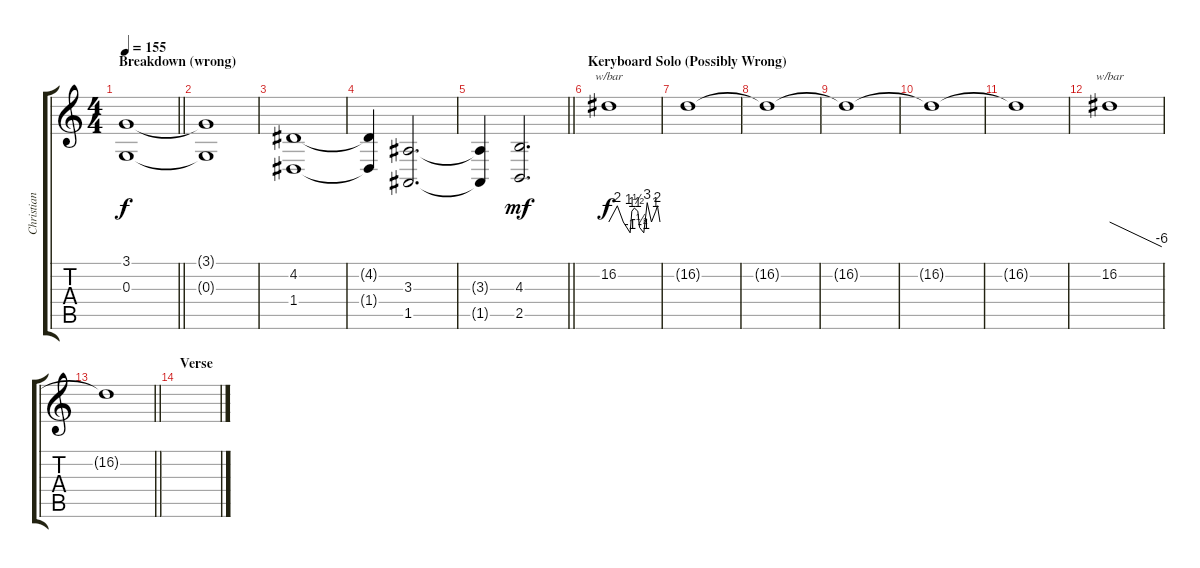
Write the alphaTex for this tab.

\track ("Christian \"Flake\" Lorenz" "Christian ") {instrument choiraahs}
\staff {score tabs}
\tuning (E4 B3 G3 D3 A2 D2) {hide}
\ts (4 4)
\section ("" "Breakdown (wrong)")
\tempo 155
\clef g2
\barLineRight lightlight
\ks c
(3.1 0.3).1{dy f} |
(3.1{t} 0.3{t}).1 |
(4.2 1.4).1 |
(4.2{t} 1.4{t}).4 (3.3 1.5).2{d} |
\barLineRight lightlight
(3.3{t} 1.5{t}).4 (4.3 2.5).2{d dy mf} |
\section ("" "Keryboard Solo (Possibly Wrong)")
16.2.1{tbe (custom default 0 0 10 8 17 0 25 -4 27 4 30 6 34 4 36 -2 41 -4 45 12 50 0 55 4 57 8 60 0) dy f volume 9} |
16.2{t}.1 |
16.2{t}.1 |
16.2{t}.1 |
16.2{t}.1 |
16.2{t}.1 |
16.2.1{tbe (dive default 0 0 60 -24)} |
\barLineRight lightlight
16.2{t}.1 |
\section ("" "Verse")
